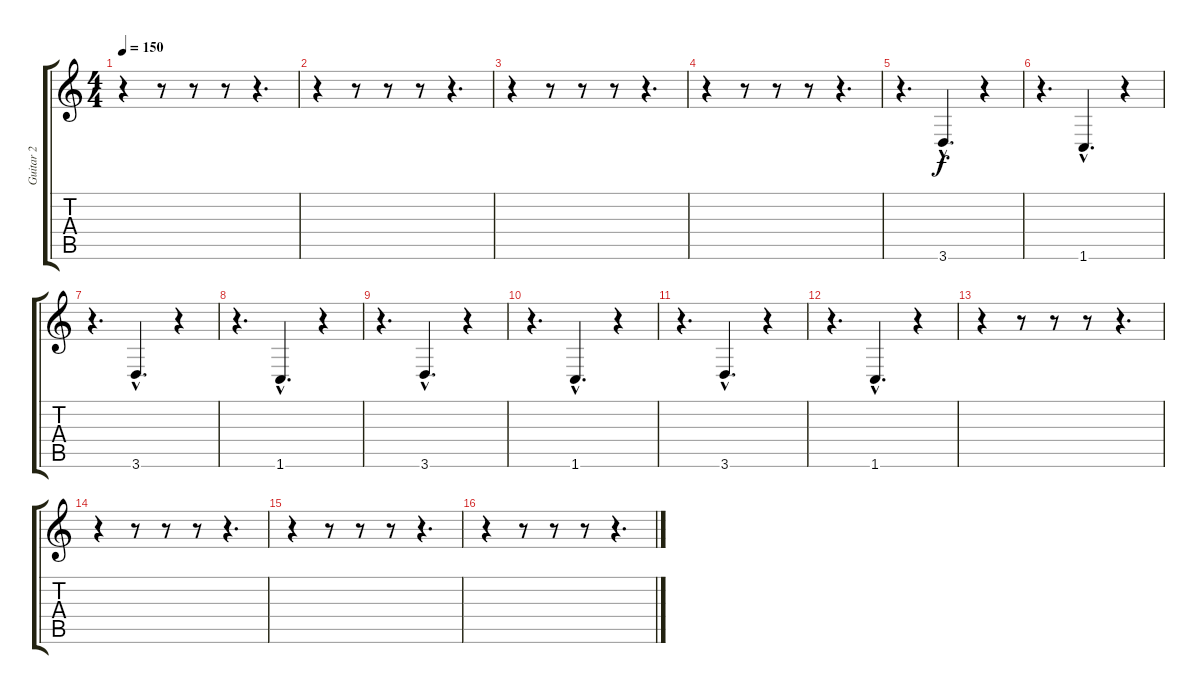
\track ("Guitar 2" "Guitar 2") {instrument electricbasspick}
\staff {score tabs}
\tuning (B3 Gb3 D3 A2 E2 B1) {hide}
\ts (4 4)
\tempo 150
\clef g2
\ks c
r.4{dy f} r.8 r.8 r.8 r.4{d} |
r.4 r.8 r.8 r.8 r.4{d} |
r.4 r.8 r.8 r.8 r.4{d} |
r.4 r.8 r.8 r.8 r.4{d} |
r.4{d} 3.6{hac}.4{d} r.4 |
r.4{d} 1.6{hac}.4{d} r.4 |
r.4{d} 3.6{hac}.4{d} r.4 |
r.4{d} 1.6{hac}.4{d} r.4 |
r.4{d} 3.6{hac}.4{d} r.4 |
r.4{d} 1.6{hac}.4{d} r.4 |
r.4{d} 3.6{hac}.4{d} r.4 |
r.4{d} 1.6{hac}.4{d} r.4 |
r.4 r.8 r.8 r.8 r.4{d} |
r.4 r.8 r.8 r.8 r.4{d} |
r.4 r.8 r.8 r.8 r.4{d} |
r.4 r.8 r.8 r.8 r.4{d}
